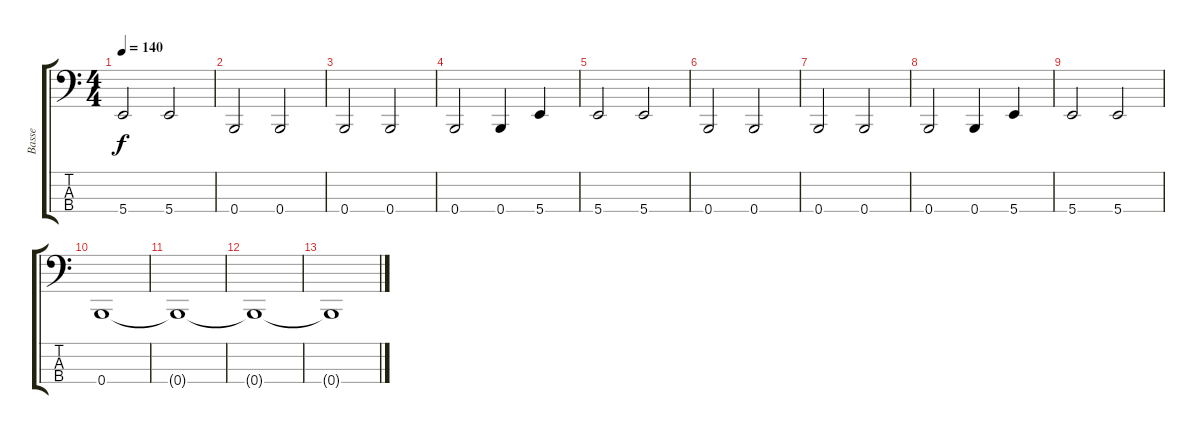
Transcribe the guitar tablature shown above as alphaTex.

\track ("Basse" "Basse") {instrument electricbasspick}
\staff {score tabs}
\tuning (D2 A1 E1 B0) {hide}
\ts (4 4)
\tempo 140
\clef f4
\ks c
5.4.2{dy f} 5.4.2 |
0.4.2 0.4.2 |
0.4.2 0.4.2 |
0.4.2 0.4.4 5.4.4 |
5.4.2 5.4.2 |
0.4.2 0.4.2 |
0.4.2 0.4.2 |
0.4.2 0.4.4 5.4.4 |
5.4.2 5.4.2 |
0.4.1 |
0.4{t}.1 |
0.4{t}.1 |
0.4{t}.1
